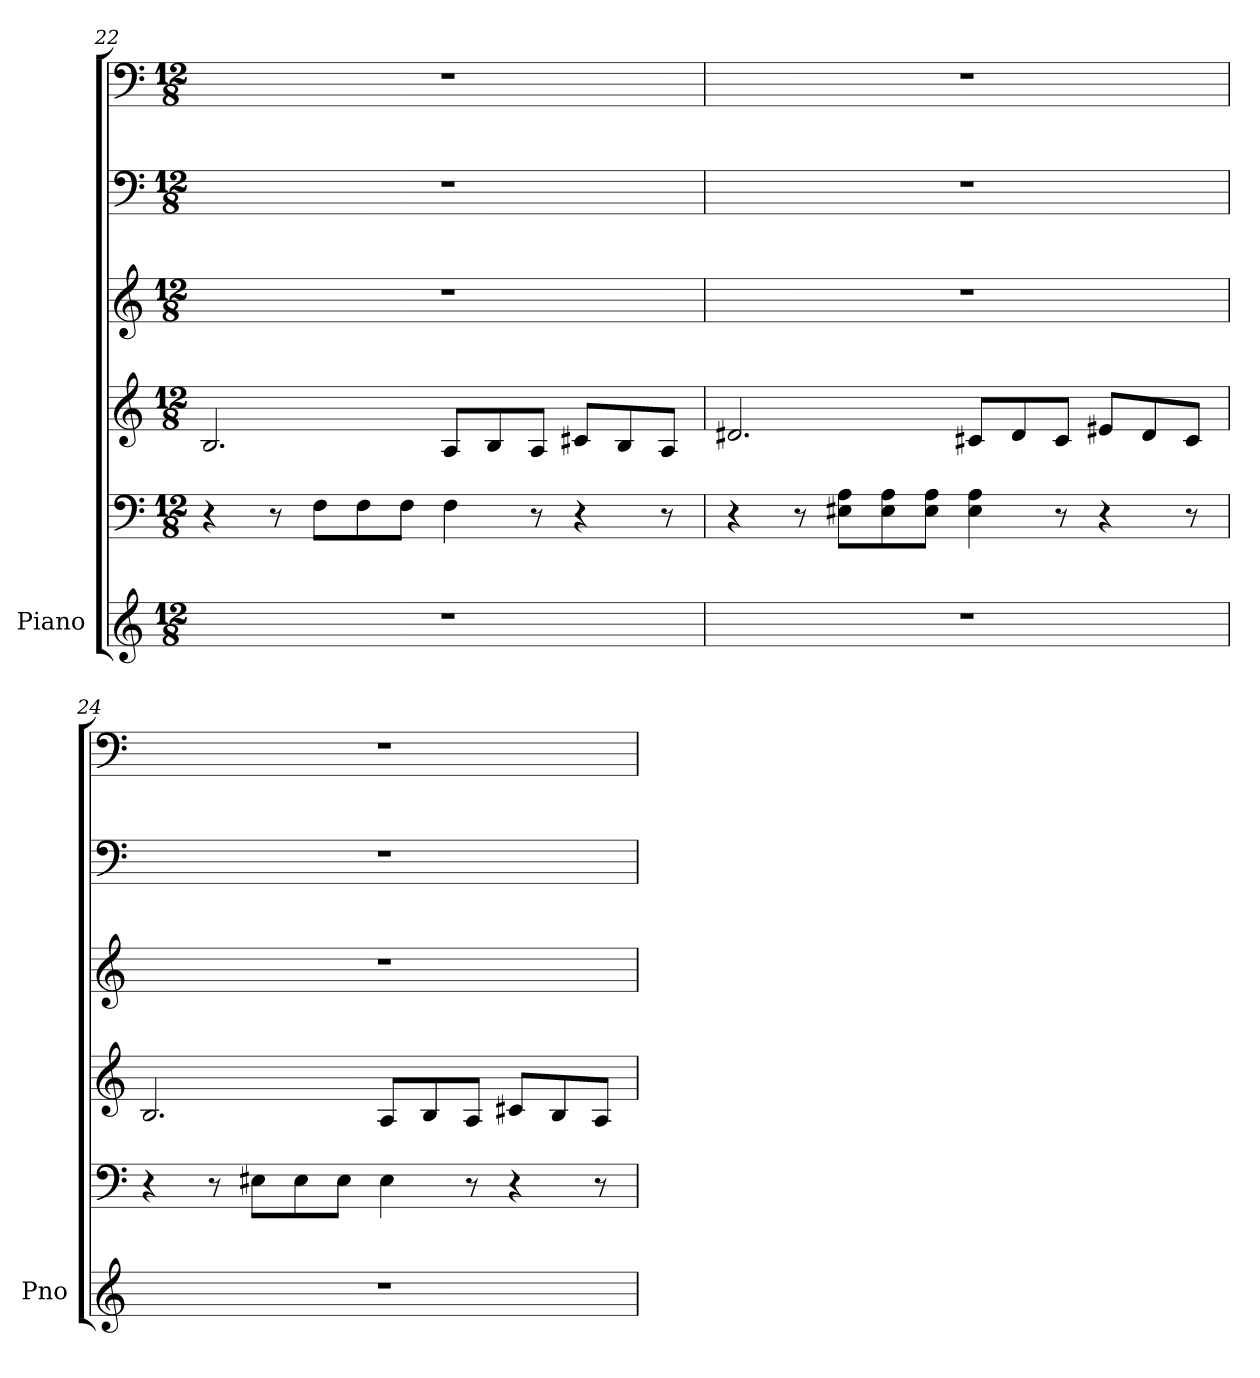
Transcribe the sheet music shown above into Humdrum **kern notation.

**kern	**kern	**kern	**kern	**kern	**kern
*part1	*part1	*part1	*part1	*part1	*part1
*staff6	*staff5	*staff4	*staff3	*staff2	*staff1
*I"Piano	*	*	*	*	*
*I'Pno	*	*	*	*	*
!!LO:LB:g=z
*clefG2	*clefF4	*clefG2	*clefG2	*clefF4	*clefF4
*k[]	*k[]	*k[]	*k[]	*k[]	*k[]
*M12/8	*M12/8	*M12/8	*M12/8	*M12/8	*M12/8
*MM220	*MM220	*MM220	*MM220	*MM220	*MM220
=22	=22	=22	=22	=22	=22
1.r	4r	2.B/	1.r	1.r	1.r
.	8r	.	.	.	.
.	8F\L	.	.	.	.
.	8F\	.	.	.	.
.	8F\J	.	.	.	.
.	4F\	8A/L	.	.	.
.	.	8B/	.	.	.
.	8r	8A/J	.	.	.
.	4r	8c#X/L	.	.	.
.	.	8B/	.	.	.
.	8r	8A/J	.	.	.
=23	=23	=23	=23	=23	=23
1.r	4r	2.d#X/	1.r	1.r	1.r
.	8r	.	.	.	.
.	8E#X\ 8A\L	.	.	.	.
.	8E#\ 8A\	.	.	.	.
.	8E#\ 8A\J	.	.	.	.
*	*	*	*	*	*MM230
.	4E#\ 4A\	8c#X/L	.	.	.
.	.	8d#/	.	.	.
.	8r	8c#/J	.	.	.
.	4r	8e#X/L	.	.	.
.	.	8d#/	.	.	.
.	8r	8c#/J	.	.	.
=24	=24	=24	=24	=24	=24
*	*	*	*	*	*MM220
1.r	4r	2.B/	1.r	1.r	1.r
.	8r	.	.	.	.
.	8E#X\L	.	.	.	.
.	8E#\	.	.	.	.
.	8E#\J	.	.	.	.
.	4E#\	8A/L	.	.	.
.	.	8B/	.	.	.
.	8r	8A/J	.	.	.
*	*	*	*	*	*MM210
.	4r	8c#X/L	.	.	.
*	*	*	*	*	*MM200
.	.	8B/	.	.	.
*	*	*	*	*	*MM190
.	8r	8A/J	.	.	.
=	=	=	=	=	=
*-	*-	*-	*-	*-	*-
